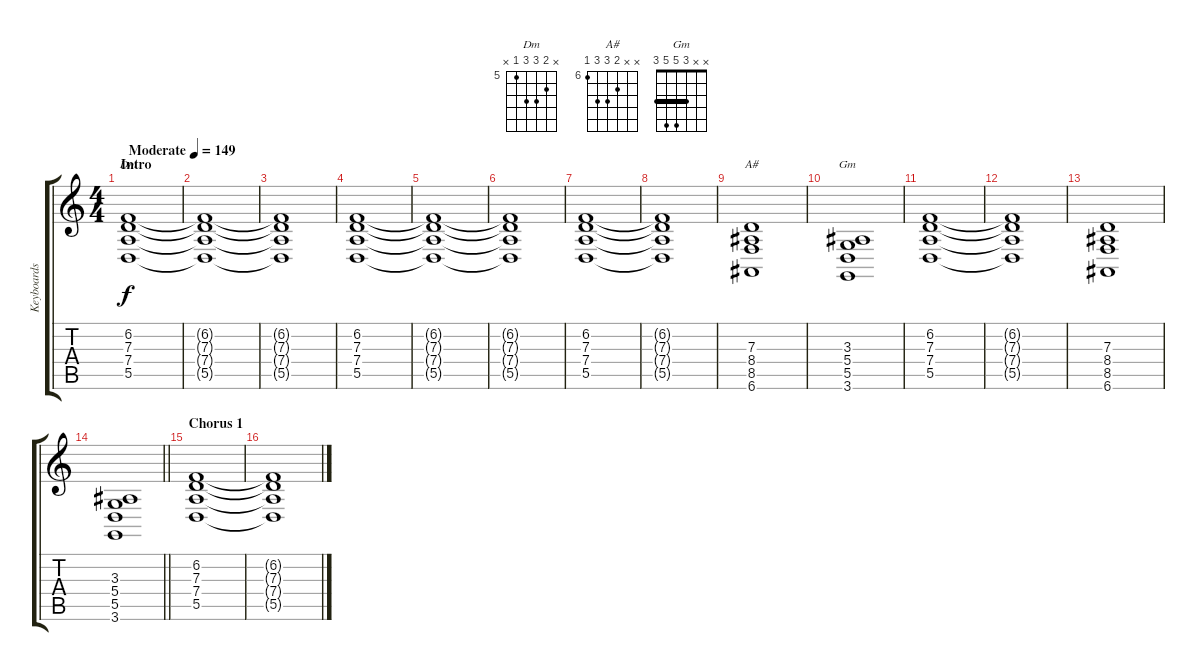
\track ("Keyboards 1" "Keyboards ") {instrument percussiveorgan}
\staff {score tabs}
\tuning (E4 B3 G3 D3 A2 E2) {hide}
\chord ("Dm" x 6 7 7 5 x) {firstfret 5}
\chord ("A#" x x 7 8 8 6) {firstfret 6}
\chord ("Gm" x x 3 5 5 3) {barre 3}
\ts (4 4)
\section ("" "Intro")
\tempo (149 "Moderate")
\clef g2
\ks c
(6.2 7.3 7.4 5.5).1{ch "Dm" dy f instrument percussiveorgan} |
(6.2{t} 7.3{t} 7.4{t} 5.5{t}).1 |
(6.2{t} 7.3{t} 7.4{t} 5.5{t}).1 |
(6.2 7.3 7.4 5.5).1 |
(6.2{t} 7.3{t} 7.4{t} 5.5{t}).1 |
(6.2{t} 7.3{t} 7.4{t} 5.5{t}).1 |
(6.2 7.3 7.4 5.5).1 |
(6.2{t} 7.3{t} 7.4{t} 5.5{t}).1 |
(7.3 8.4 8.5 6.6).1{ch "A#"} |
(3.3 5.4 5.5 3.6).1{ch "Gm"} |
(6.2 7.3 7.4 5.5).1 |
(6.2{t} 7.3{t} 7.4{t} 5.5{t}).1 |
(7.3 8.4 8.5 6.6).1 |
\barLineRight lightlight
(3.3 5.4 5.5 3.6).1 |
\section ("" "Chorus 1")
(6.2 7.3 7.4 5.5).1 |
(6.2{t} 7.3{t} 7.4{t} 5.5{t}).1
